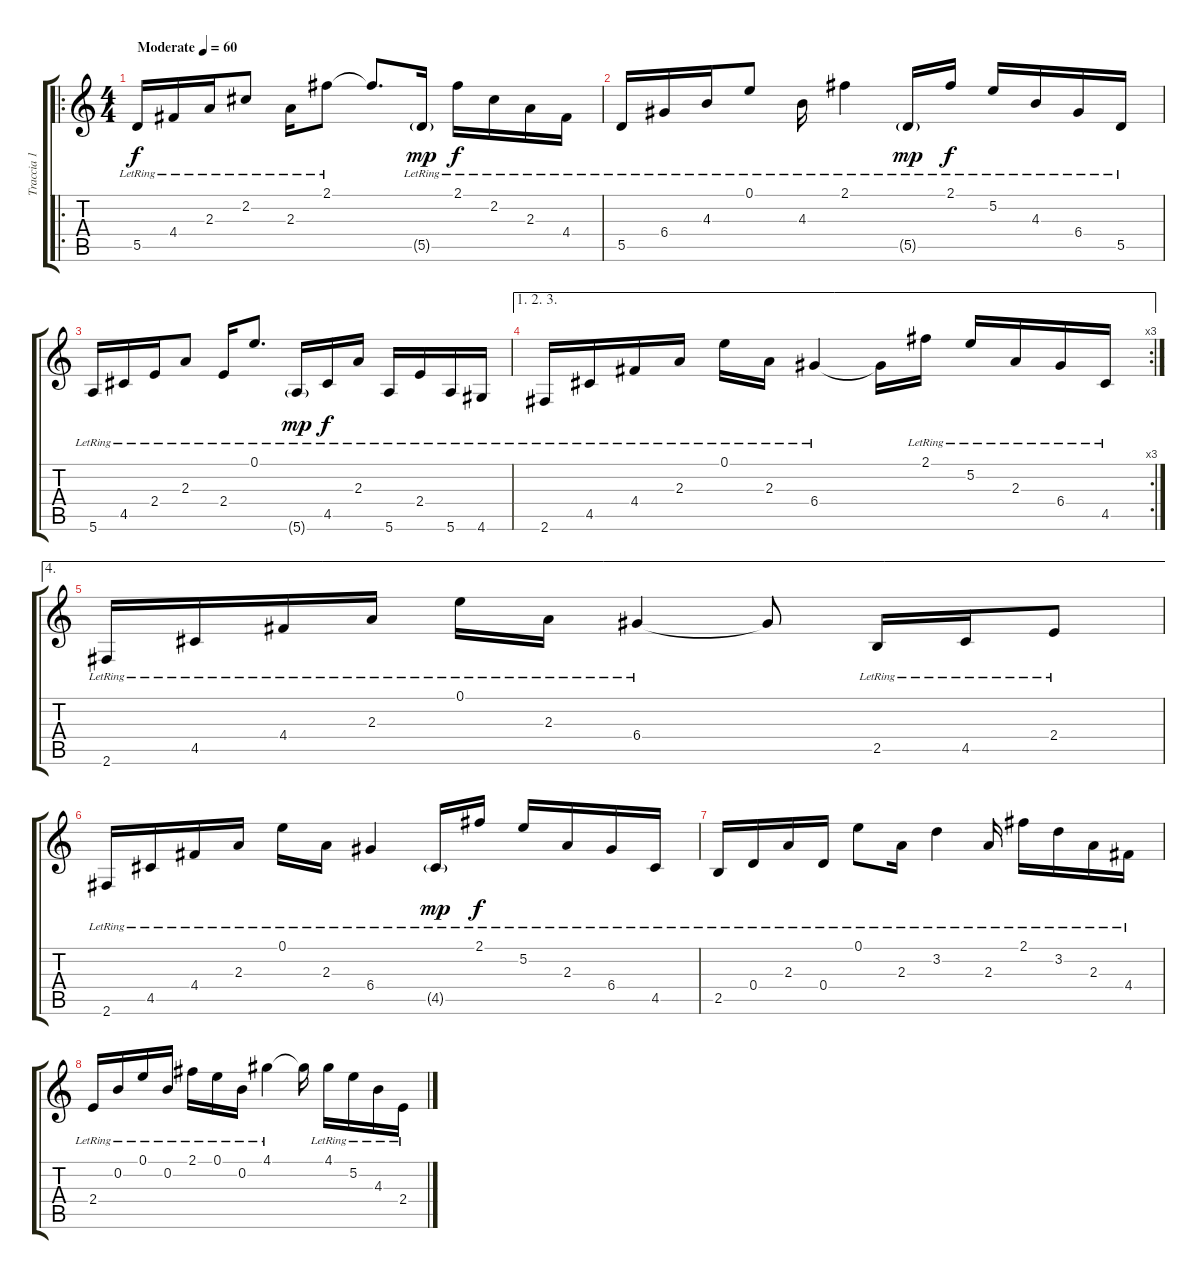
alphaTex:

\track ("Traccia 1" "Traccia 1") {instrument acousticguitarsteel}
\staff {score tabs}
\tuning (E4 B3 G3 D3 A2 E2) {hide}
\ro
\ts (4 4)
\tempo (60 "Moderate")
\clef g2
\ks c
5.5{lr}.16{dy f instrument acousticguitarsteel} 4.4{lr}.16 2.3{lr}.16 2.2{lr}.8 2.3{lr}.16 2.1{lr}.8 2.1{t}.8{d} 5.5{g lr}.16{dy mp} 2.1{lr}.16{dy f} 2.2{lr}.16 2.3{lr}.16 4.4{lr}.16 |
5.5{lr}.16 6.4{lr}.16 4.3{lr}.16 0.1{lr}.8 4.3{lr}.16 2.1{lr}.4 5.5{g lr}.16{dy mp} 2.1{lr}.16{dy f} 5.2{lr}.16 4.3{lr}.16 6.4{lr}.16 5.5{lr}.16 |
5.6{lr}.16 4.5{lr}.16 2.4{lr}.16 2.3{lr}.8 2.4{lr}.16 0.1{lr}.8{d} 5.6{g lr}.16{dy mp} 4.5{lr}.16{dy f} 2.3{lr}.16 5.6{lr}.16 2.4{lr}.16 5.6{lr}.16 4.6{lr}.16 |
\ae (1 2 3)
\rc 3
2.6{lr}.16 4.5{lr}.16 4.4{lr}.16 2.3{lr}.16 0.1{lr}.16 2.3{lr}.16 6.4{lr}.4 6.4{t}.16 2.1{lr}.16 5.2{lr}.16 2.3{lr}.16 6.4{lr}.16 4.5{lr}.16 |
\ae 4
2.6{lr}.16 4.5{lr}.16 4.4{lr}.16 2.3{lr}.16 0.1{lr}.16 2.3{lr}.16 6.4{lr}.4 6.4{t}.8 2.5{lr}.16 4.5{lr}.16 2.4{lr}.8 |
2.6{lr}.16 4.5{lr}.16 4.4{lr}.16 2.3{lr}.16 0.1{lr}.16 2.3{lr}.16 6.4{lr}.4 4.5{g lr}.16{dy mp} 2.1{lr}.16{dy f} 5.2{lr}.16 2.3{lr}.16 6.4{lr}.16 4.5{lr}.16 |
2.5{lr}.16 0.4{lr}.16 2.3{lr}.16 0.4{lr}.16 0.1{lr}.8 2.3{lr}.16 3.2{lr}.4 2.3{lr}.16 2.1{lr}.16 3.2{lr}.16 2.3{lr}.16 4.4{lr}.16 |
2.4{lr}.16 0.2{lr}.16 0.1{lr}.16 0.2{lr}.16 2.1{lr}.16 0.1{lr}.16 0.2{lr}.16 4.1{lr}.4 4.1{t}.16 4.1{lr}.16 5.2{lr}.16 4.3{lr}.16 2.4{lr}.16
